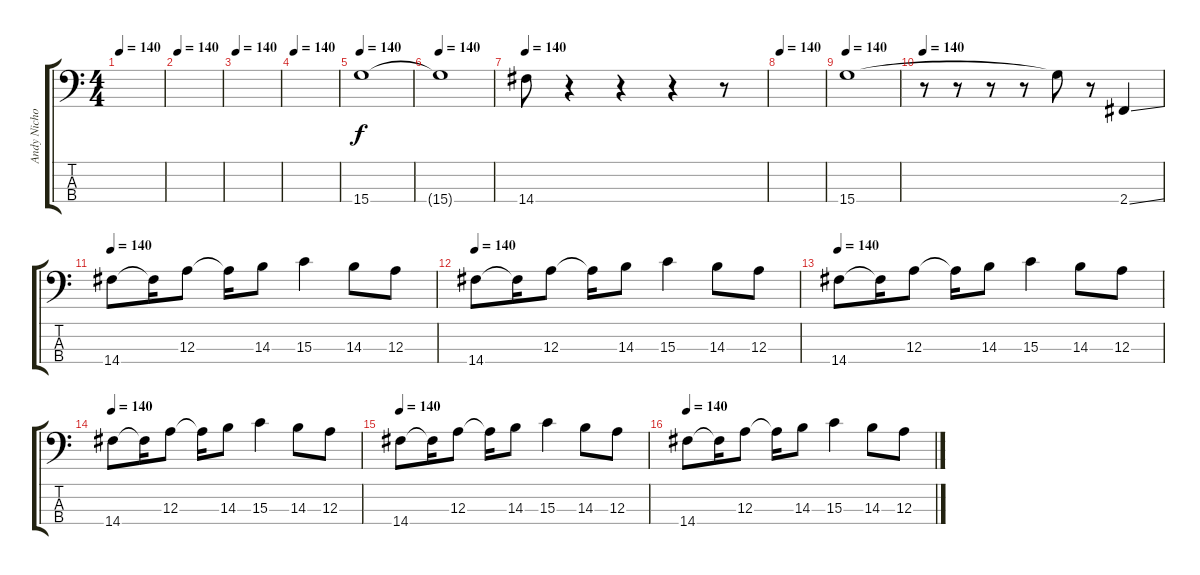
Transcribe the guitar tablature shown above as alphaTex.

\track ("Andy Nicholson" "Andy Nicho") {instrument electricbasspick}
\staff {score tabs}
\tuning (G2 D2 A1 E1) {hide}
\ts (4 4)
\tempo 140
\clef f4
\ks c
|
\tempo 140
|
\tempo 140
|
\tempo 140
|
\tempo 140
15.4.1 |
\tempo 140
15.4{t}.1 |
\tempo 140
14.4.8 r.4 r.4 r.4 r.8 |
\tempo 140
|
\tempo 140
15.4.1 |
\tempo 140
r.8 r.8 r.8 r.8 15.4{t}.8 r.8 2.4{ss}.4 |
\tempo 140
14.4.8 14.4{t}.16 12.3.8 12.3{t}.16 14.3.8 15.3.4 14.3.8 12.3.8 |
\tempo 140
14.4.8 14.4{t}.16 12.3.8 12.3{t}.16 14.3.8 15.3.4 14.3.8 12.3.8 |
\tempo 140
14.4.8 14.4{t}.16 12.3.8 12.3{t}.16 14.3.8 15.3.4 14.3.8 12.3.8 |
\tempo 140
14.4.8 14.4{t}.16 12.3.8 12.3{t}.16 14.3.8 15.3.4 14.3.8 12.3.8 |
\tempo 140
14.4.8 14.4{t}.16 12.3.8 12.3{t}.16 14.3.8 15.3.4 14.3.8 12.3.8 |
\tempo 140
14.4.8 14.4{t}.16 12.3.8 12.3{t}.16 14.3.8 15.3.4 14.3.8 12.3.8
